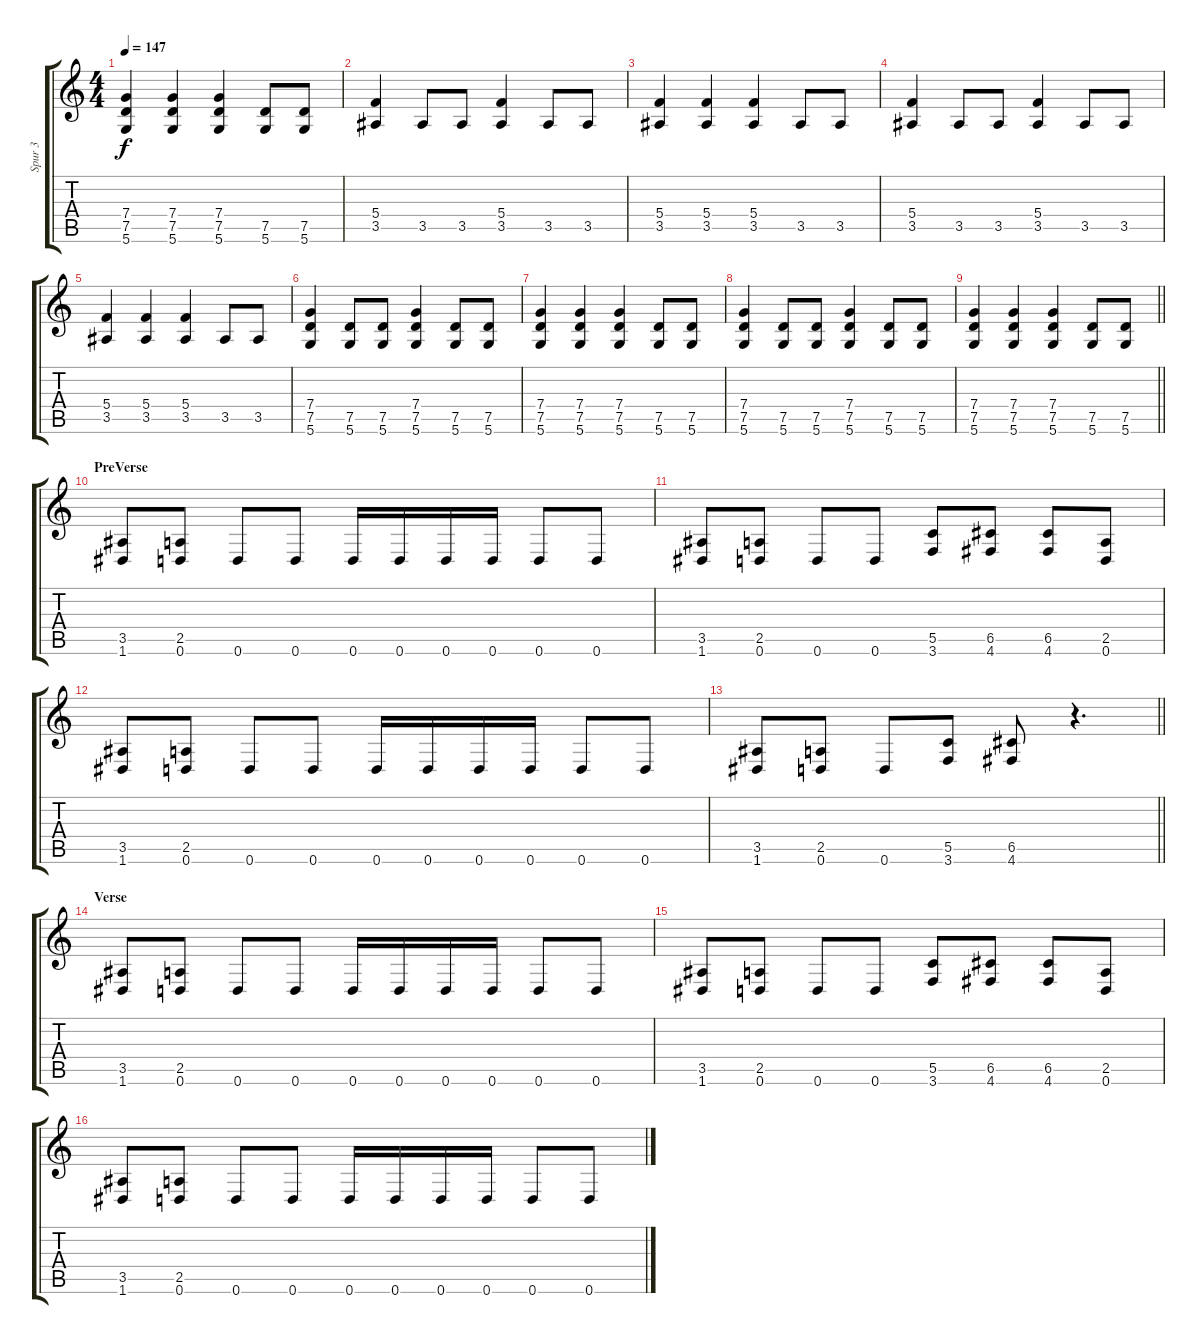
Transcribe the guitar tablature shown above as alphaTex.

\track ("Spur 3" "Spur 3") {instrument distortionguitar}
\staff {score tabs}
\tuning (D4 A3 F3 C3 G2 D2) {hide}
\ts (4 4)
\tempo 147
\clef g2
\ks c
(7.4 7.5 5.6).4{dy f} (7.4 7.5 5.6).4 (7.4 7.5 5.6).4 (7.5 5.6).8 (7.5 5.6).8 |
(5.4 3.5).4 3.5.8 3.5.8 (5.4 3.5).4 3.5.8 3.5.8 |
(5.4 3.5).4 (5.4 3.5).4 (5.4 3.5).4 3.5.8 3.5.8 |
(5.4 3.5).4 3.5.8 3.5.8 (5.4 3.5).4 3.5.8 3.5.8 |
(5.4 3.5).4 (5.4 3.5).4 (5.4 3.5).4 3.5.8 3.5.8 |
(7.4 7.5 5.6).4 (7.5 5.6).8 (7.5 5.6).8 (7.4 7.5 5.6).4 (7.5 5.6).8 (7.5 5.6).8 |
(7.4 7.5 5.6).4 (7.4 7.5 5.6).4 (7.4 7.5 5.6).4 (7.5 5.6).8 (7.5 5.6).8 |
(7.4 7.5 5.6).4 (7.5 5.6).8 (7.5 5.6).8 (7.4 7.5 5.6).4 (7.5 5.6).8 (7.5 5.6).8 |
\barLineRight lightlight
(7.4 7.5 5.6).4 (7.4 7.5 5.6).4 (7.4 7.5 5.6).4 (7.5 5.6).8 (7.5 5.6).8 |
\section ("" "PreVerse")
(3.5 1.6).8 (2.5 0.6).8 0.6.8 0.6.8 0.6.16 0.6.16 0.6.16 0.6.16 0.6.8 0.6.8 |
(3.5 1.6).8 (2.5 0.6).8 0.6.8 0.6.8 (5.5 3.6).8 (6.5 4.6).8 (6.5 4.6).8 (2.5 0.6).8 |
(3.5 1.6).8 (2.5 0.6).8 0.6.8 0.6.8 0.6.16 0.6.16 0.6.16 0.6.16 0.6.8 0.6.8 |
\barLineRight lightlight
(3.5 1.6).8 (2.5 0.6).8 0.6.8 (5.5 3.6).8 (6.5 4.6).8 r.4{d} |
\section ("" "Verse")
(3.5 1.6).8 (2.5 0.6).8 0.6.8 0.6.8 0.6.16 0.6.16 0.6.16 0.6.16 0.6.8 0.6.8 |
(3.5 1.6).8 (2.5 0.6).8 0.6.8 0.6.8 (5.5 3.6).8 (6.5 4.6).8 (6.5 4.6).8 (2.5 0.6).8 |
(3.5 1.6).8 (2.5 0.6).8 0.6.8 0.6.8 0.6.16 0.6.16 0.6.16 0.6.16 0.6.8 0.6.8
